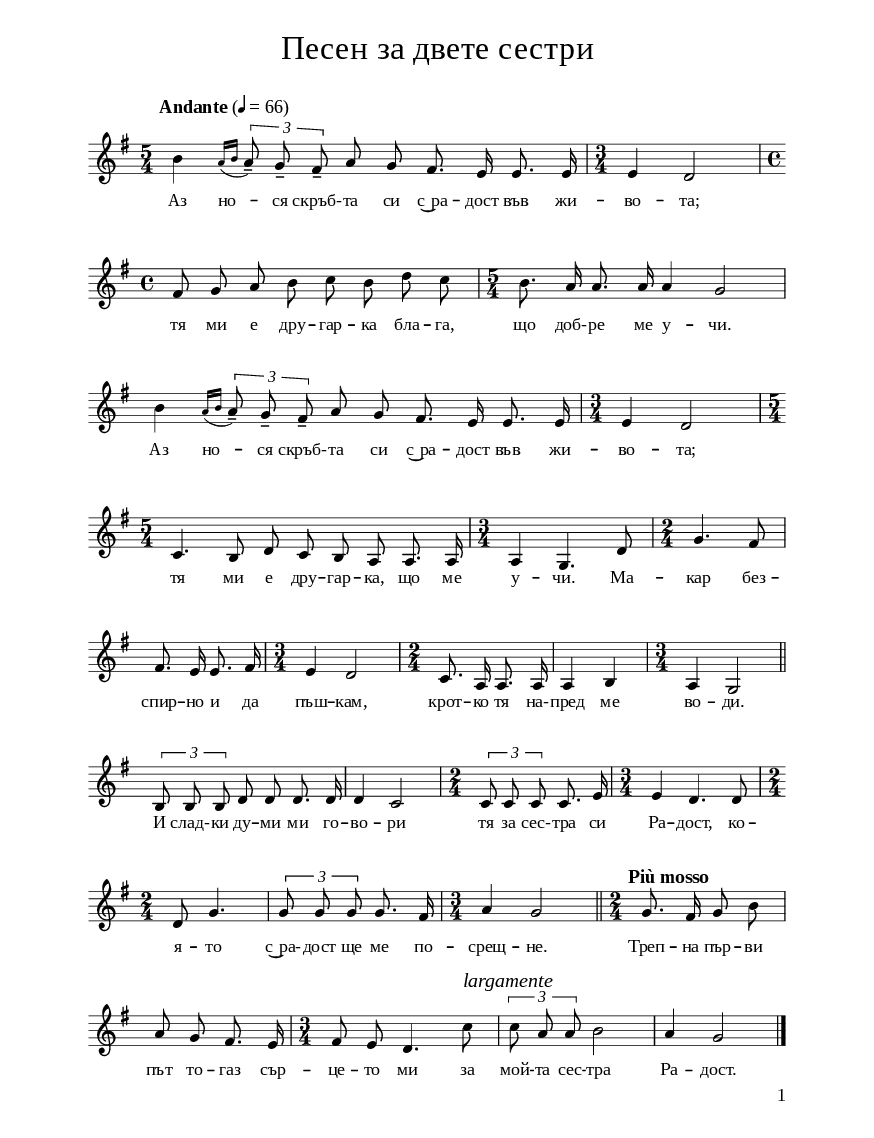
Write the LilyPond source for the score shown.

\version "2.24.3"

% include paper part and global functions
\include "include/globals.ily"

\bookpart {
  \label #'ref180
  \tocItem \markup "Песен за двете сестри"
  \include "include/bookpart-paper.ily"
  \score {
    \include "include/score-layout.ily"

    \new Voice \absolute {
      \clef treble
      \key g \major
      \time 5/4
      \tempoFunc "Andante" 4 "66"
      \autoBeamOff
      b'4
      \grace {  a'16 ( [  b'16 ] } \times 2/3 {
        a'8 )
        --  g'8 --  fis'8 --
      }
      a'8  g'8  fis'8.  e'16  e'8. e'16 | % 2
      \time 3/4   % 2
      e'4  d'2 \break | % 3
      \time 4/4   % 3
      fis'8  g'8  a'8  b'8  c''8
      b'8  d''8  c''8 | % 4
      \time 5/4  b'8.  a'16  a'8.  a'16  a'4 g'2 \break | % 5
      b'4
      \grace { a'16 ( [ b'16 ] } \times 2/3 {
        a'8 )
        -- g'8 -- fis'8 --
      }
      a'8 g'8 fis'8. e'16 e'8.
      e'16 | % 6
      \time 3/4  | % 6
      e'4 d'2 \break | % 7
      \time 5/4  | % 7
      c'4. b8 d'8 c'8 b8 a8
      a8. a16 | % 8
      \time 3/4  | % 8
      a4 g4. d'8 | % 9
      \time 2/4  | % 9
      g'4. fis'8 \break |
      fis'8. e'16 e'8. fis'16 | % 11
      \time 3/4  | % 11
      e'4 d'2 | % 12
      \time 2/4  | % 12
      c'8. a16 a8. a16 | % 13
      a4 b4 | % 14
      \time 3/4  | % 14
      a4 g2 \bar "||"
      \break | % 15
      \times 2/3  {
        b8 b8 b8
      }
      d'8 d'8 d'8. d'16 | % 16
      d'4 c'2 | % 17
      \time 2/4  | % 17
      \times 2/3  {
        c'8 c'8 c'8
      }
      c'8. e'16  | % 18
      \time 3/4  | % 18
      e'4 d'4. d'8 | % 19
      \time 2/4 \break | % 19
      d'8 g'4. |
      \times 2/3  {
        g'8 g'8 g'8
      }
      g'8. fis'16  | % 21
      \time 3/4  | % 21
      a'4 g'2 \bar "||"
      \time 2/4  | % 22
      \tempo"Più mosso" g'8. fis'16
      g'8  b'8 | \break % 23
      a'8 g'8 fis'8. e'16 | % 24
      \time 3/4  | % 24
      fis'8 e'8 d'4.  c''8 ^\markup{
        \huge \italic  {largamente}
      }
      | % 25
      \times 2/3  {
        c''8 a'8 a'8
      }
      b'2 | % 26
      a'4 g'2 \bar "|."

    }
    \addlyrics {
      Аз  но -- ся "скръб-" -- та си
      с~ра -- дост във жи -- во -- та;
      тя ми е дру -- гар -- ка бла --
      га, що "доб-" -- ре ме у -- чи. Аз
      но -- ся "скръб-" -- та си
      с~ра -- дост във жи -- во -- та;
      тя ми е дру -- гар -- ка, що ме
      у -- чи. Ма -- кар без -- спир -- но
      и да пъш -- кам, крот -- ко тя "на-"
      -- пред ме во -- ди. И "слад-" -- ки
      ду -- ми ми го -- во -- ри тя за
      "сес-" -- тра си Ра -- дост, ко -- я --
      то "с~ра-" -- дост ще ме по -- срещ
      -- не. Треп -- на пър -- ви път то
      -- газ сър -- це -- то ми за мой --
      та сес -- тра Ра -- дост.
    }

    \header {
      title = \titleFunc "Песен за двете сестри" "Pesen za dvete sestri"
    }

    \midi{}

  }



}
